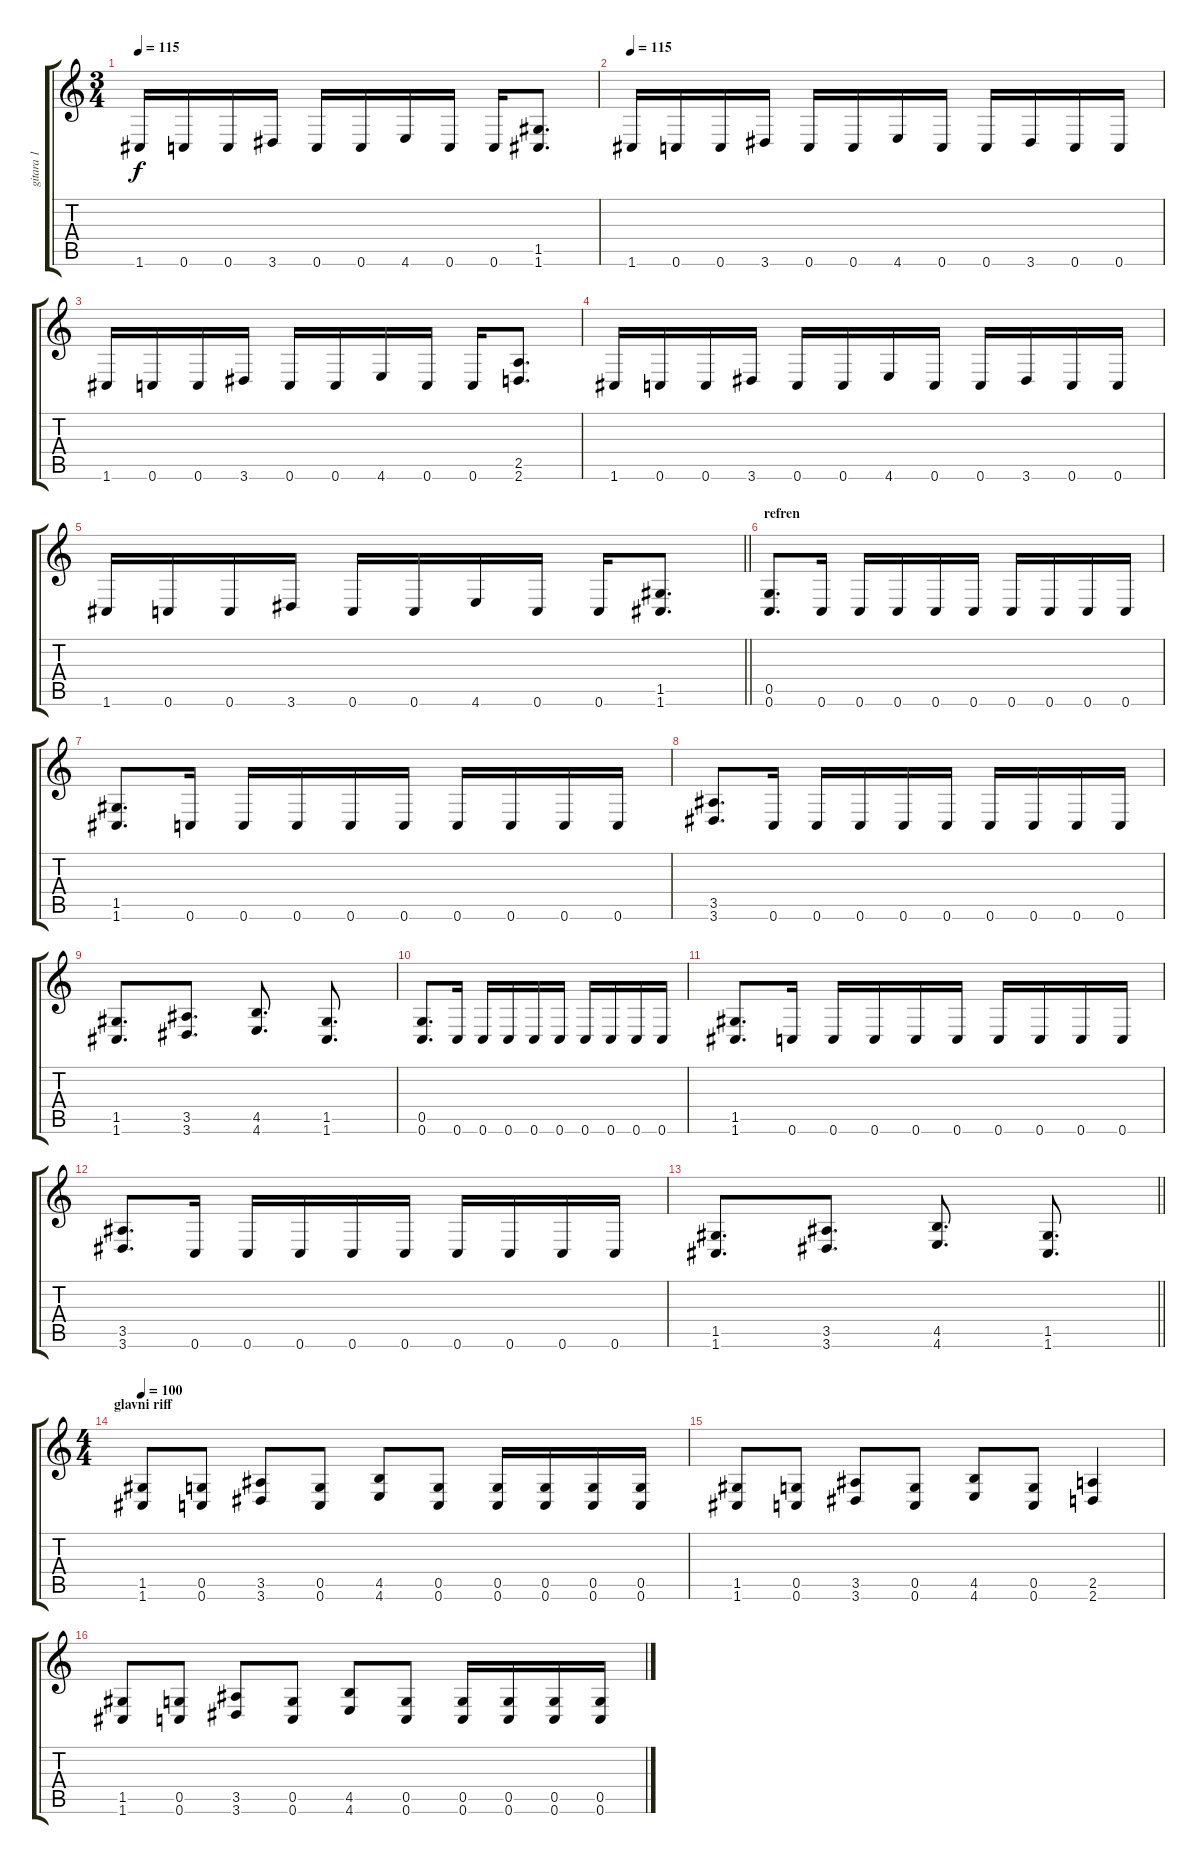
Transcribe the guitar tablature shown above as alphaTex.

\track ("gitara 1" "gitara 1") {instrument distortionguitar}
\staff {score tabs}
\tuning (D4 A3 F3 C3 G2 C2) {hide}
\ts (3 4)
\tempo 115
\clef g2
\ks c
1.6.16{dy f} 0.6.16 0.6.16 3.6.16 0.6.16 0.6.16 4.6.16 0.6.16 0.6.16 (1.5 1.6).8{d} |
\tempo 115
1.6.16 0.6.16 0.6.16 3.6.16 0.6.16 0.6.16 4.6.16 0.6.16 0.6.16 3.6.16 0.6.16 0.6.16 |
1.6.16 0.6.16 0.6.16 3.6.16 0.6.16 0.6.16 4.6.16 0.6.16 0.6.16 (2.5 2.6).8{d} |
1.6.16 0.6.16 0.6.16 3.6.16 0.6.16 0.6.16 4.6.16 0.6.16 0.6.16 3.6.16 0.6.16 0.6.16 |
\barLineRight lightlight
1.6.16 0.6.16 0.6.16 3.6.16 0.6.16 0.6.16 4.6.16 0.6.16 0.6.16 (1.5 1.6).8{d} |
\section ("" "refren")
(0.5 0.6).8{d} 0.6.16 0.6.16 0.6.16 0.6.16 0.6.16 0.6.16 0.6.16 0.6.16 0.6.16 |
(1.5 1.6).8{d} 0.6.16 0.6.16 0.6.16 0.6.16 0.6.16 0.6.16 0.6.16 0.6.16 0.6.16 |
(3.5 3.6).8{d} 0.6.16 0.6.16 0.6.16 0.6.16 0.6.16 0.6.16 0.6.16 0.6.16 0.6.16 |
(1.5 1.6).8{d} (3.5 3.6).8{d} (4.5 4.6).8{d} (1.5 1.6).8{d} |
(0.5 0.6).8{d} 0.6.16 0.6.16 0.6.16 0.6.16 0.6.16 0.6.16 0.6.16 0.6.16 0.6.16 |
(1.5 1.6).8{d} 0.6.16 0.6.16 0.6.16 0.6.16 0.6.16 0.6.16 0.6.16 0.6.16 0.6.16 |
(3.5 3.6).8{d} 0.6.16 0.6.16 0.6.16 0.6.16 0.6.16 0.6.16 0.6.16 0.6.16 0.6.16 |
\barLineRight lightlight
(1.5 1.6).8{d} (3.5 3.6).8{d} (4.5 4.6).8{d} (1.5 1.6).8{d} |
\ts (4 4)
\section ("" "glavni riff")
\tempo 100
(1.5 1.6).8 (0.5 0.6).8 (3.5 3.6).8 (0.5 0.6).8 (4.5 4.6).8 (0.5 0.6).8 (0.5 0.6).16 (0.5 0.6).16 (0.5 0.6).16 (0.5 0.6).16 |
(1.5 1.6).8 (0.5 0.6).8 (3.5 3.6).8 (0.5 0.6).8 (4.5 4.6).8 (0.5 0.6).8 (2.5 2.6).4 |
(1.5 1.6).8 (0.5 0.6).8 (3.5 3.6).8 (0.5 0.6).8 (4.5 4.6).8 (0.5 0.6).8 (0.5 0.6).16 (0.5 0.6).16 (0.5 0.6).16 (0.5 0.6).16
